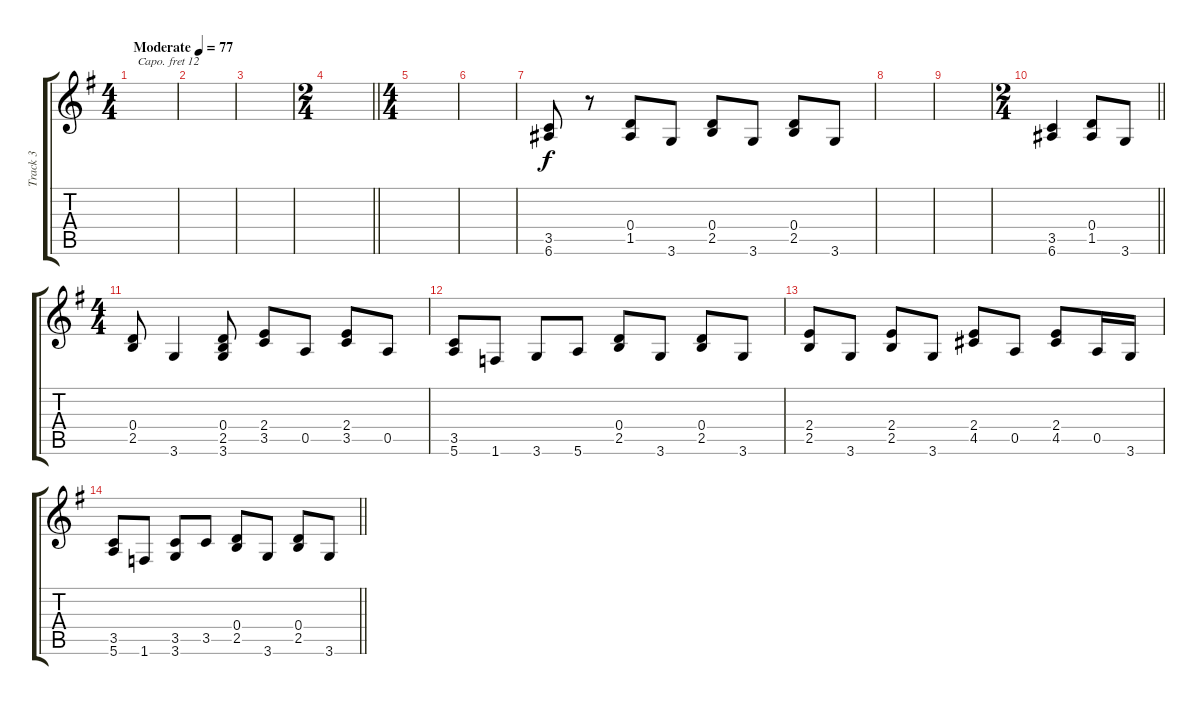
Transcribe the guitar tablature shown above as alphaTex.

\track ("Track 3" "Track 3") {instrument acousticgrandpiano}
\staff {score tabs}
\capo 12
\tuning (E4 B3 G3 D3 A2 E2) {hide}
\ts (4 4)
\tempo (77 "Moderate")
\clef g2
\ks g
|
|
|
\ts (2 4)
\barLineRight lightlight
|
\ts (4 4)
|
|
(3.5 6.6).8 r.8 (0.4 1.5).8 3.6.8 (0.4 2.5).8 3.6.8 (0.4 2.5).8 3.6.8 |
|
|
\ts (2 4)
\barLineRight lightlight
(3.5 6.6).4 (0.4 1.5).8 3.6.8 |
\ts (4 4)
(0.4 2.5).8 3.6.4 (0.4 2.5 3.6).8 (2.4 3.5).8 0.5.8 (2.4 3.5).8 0.5.8 |
(3.5 5.6).8 1.6.8 3.6.8 5.6.8 (0.4 2.5).8 3.6.8 (0.4 2.5).8 3.6.8 |
(2.4 2.5).8 3.6.8 (2.4 2.5).8 3.6.8 (2.4 4.5).8 0.5.8 (2.4 4.5).8 0.5.16 3.6.16 |
\barLineRight lightlight
(3.5 5.6).8 1.6.8 (3.5 3.6).8 3.5.8 (0.4 2.5).8 3.6.8 (0.4 2.5).8 3.6.8
